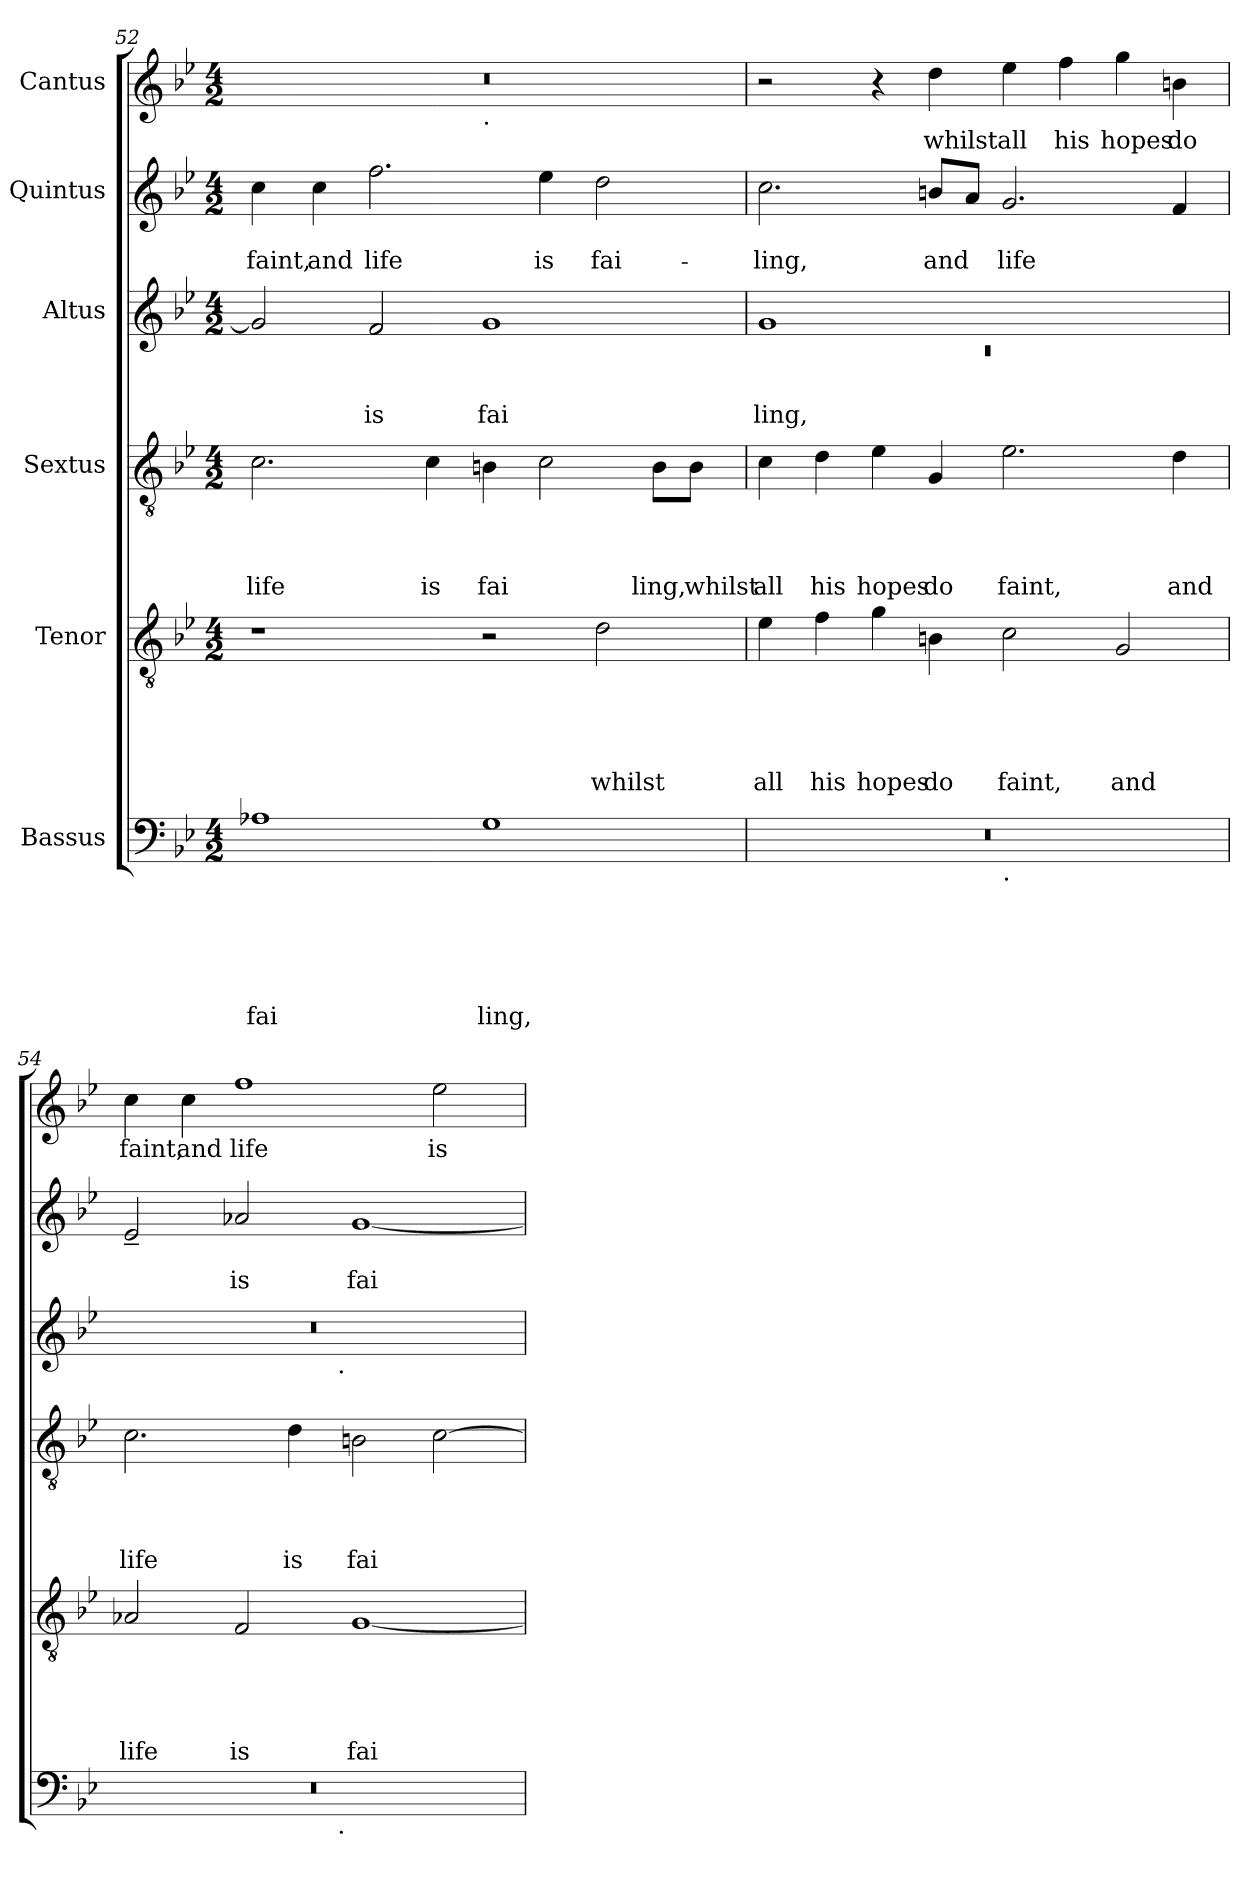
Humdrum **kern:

**kern	**text	**text	**text	**text	**text	**text	**kern	**text	**text	**text	**text	**text	**kern	**text	**text	**text	**text	**kern	**text	**text	**text	**kern	**text	**text	**kern	**text
*part6	*part6	*part6	*part6	*part6	*part6	*part6	*part5	*part5	*part5	*part5	*part5	*part5	*part4	*part4	*part4	*part4	*part4	*part3	*part3	*part3	*part3	*part2	*part2	*part2	*part1	*part1
*staff6	*staff6	*staff6	*staff6	*staff6	*staff6	*staff6	*staff5	*staff5	*staff5	*staff5	*staff5	*staff5	*staff4	*staff4	*staff4	*staff4	*staff4	*staff3	*staff3	*staff3	*staff3	*staff2	*staff2	*staff2	*staff1	*staff1
*I"Bassus	*	*	*	*	*	*	*I"Tenor	*	*	*	*	*	*I"Sextus	*	*	*	*	*I"Altus	*	*	*	*I"Quintus	*	*	*I"Cantus	*
*clefF4	*	*	*	*	*	*	*clefGv2	*	*	*	*	*	*clefGv2	*	*	*	*	*clefG2	*	*	*	*clefG2	*	*	*clefG2	*
*	*	*	*	*	*	*	*	*	*	*	*	*	*ITrd-2c-3	*	*	*	*	*	*	*	*	*	*	*	*	*
*k[b-e-]	*	*	*	*	*	*	*k[b-e-]	*	*	*	*	*	*k[b-e-a-d-g-]	*	*	*	*	*k[b-e-]	*	*	*	*k[b-e-]	*	*	*k[b-e-]	*
*B-:	*	*	*	*	*	*	*B-:	*	*	*	*	*	*D-:	*	*	*	*	*B-:	*	*	*	*B-:	*	*	*B-:	*
*M4/2	*	*	*	*	*	*	*M4/2	*	*	*	*	*	*M4/2	*	*	*	*	*M4/2	*	*	*	*M4/2	*	*	*M4/2	*
=52	=52	=52	=52	=52	=52	=52	=52	=52	=52	=52	=52	=52	=52	=52	=52	=52	=52	=52	=52	=52	=52	=52	=52	=52	=52	=52
!	!	!	!	!	!	!LO:LY:b	!	!	!	!	!	!	!	!	!	!	!LO:LY:b	!	!	!	!	!	!	!LO:LY:b	!	!
*	*	*	*	*	*	*	*	*	*	*	*	*	*	*	*	*	*	*	*	*	*	*	*	*	*^	*
1A-X	.	.	.	.	.	fai	1r	.	.	.	.	.	2.e-\	.	.	.	life	2g/]	.	.	.	4cc\	.	faint,	0r	1ryy	.
!	!	!	!	!	!	!	!	!	!	!	!	!	!	!	!	!	!	!	!	!	!	!	!	!LO:LY:b	!	!	!
.	.	.	.	.	.	.	.	.	.	.	.	.	.	.	.	.	.	.	.	.	.	4cc\	.	and	.	.	.
!	!	!	!	!	!	!	!	!	!	!	!	!	!	!	!	!	!	!	!	!	!LO:LY:b	!	!	!LO:LY:b	!	!	!
.	.	.	.	.	.	.	.	.	.	.	.	.	.	.	.	.	.	2f/	.	.	is	2.ff\	.	life	.	.	.
!	!	!	!	!	!	!	!	!	!	!	!	!	!	!	!	!	!LO:LY:b	!	!	!	!	!	!	!	!	!	!
.	.	.	.	.	.	.	.	.	.	.	.	.	4e-\	.	.	.	is	.	.	.	.	.	.	.	.	.	.
!	!	!	!	!	!	!	!	!	!	!	!	!	!	!	!	!	!	!	!	!	!	!	!	!	!	!LO:TX:b:t=.	!
!	!	!	!	!	!	!LO:LY:b	!	!	!	!	!	!	!	!	!	!	!LO:LY:b	!	!	!	!LO:LY:b	!	!	!	!	!	!
1G	.	.	.	.	.	ling,	2r	.	.	.	.	.	4dn\	.	.	.	fai	1g	.	.	fai	.	.	.	.	1ryy	.
!	!	!	!	!	!	!	!	!	!	!	!	!	!	!	!	!	!	!	!	!	!	!	!	!LO:LY:b	!	!	!
.	.	.	.	.	.	.	.	.	.	.	.	.	2e-\	.	.	.	.	.	.	.	.	4ee-\	.	is	.	.	.
!	!	!	!	!	!	!	!	!	!	!	!	!LO:LY:b	!	!	!	!	!	!	!	!	!	!	!	!LO:LY:b	!	!	!
.	.	.	.	.	.	.	2d\	.	.	.	.	whilst	.	.	.	.	.	.	.	.	.	2dd\	.	fai-	.	.	.
!	!	!	!	!	!	!	!	!	!	!	!	!	!	!	!	!	!LO:LY:b	!	!	!	!	!	!	!	!	!	!
.	.	.	.	.	.	.	.	.	.	.	.	.	8d\L	.	.	.	ling,	.	.	.	.	.	.	.	.	.	.
!	!	!	!	!	!	!	!	!	!	!	!	!	!	!	!	!	!LO:LY:b	!	!	!	!	!	!	!	!	!	!
.	.	.	.	.	.	.	.	.	.	.	.	.	8d\J	.	.	.	whilst	.	.	.	.	.	.	.	.	.	.
=53	=53	=53	=53	=53	=53	=53	=53	=53	=53	=53	=53	=53	=53	=53	=53	=53	=53	=53	=53	=53	=53	=53	=53	=53	=53	=53	=53
*	*	*	*	*	*	*	*	*	*	*	*	*	*	*	*	*	*	*^	*	*	*	*	*	*	*	*	*
!	!	!	!	!	!	!	!	!	!	!	!	!LO:LY:b	!	!	!	!	!LO:LY:b	!	!LO:N:vis=1	!	!	!LO:LY:b	!	!	!LO:LY:b	!	!	!
*^	*	*	*	*	*	*	*	*	*	*	*	*	*	*	*	*	*	*	*	*	*	*	*	*	*	*v	*v	*
0r	1ryy	.	.	.	.	.	.	4e-\	.	.	.	.	all	4e-\	.	.	.	all	1g	0rc	.	.	ling,	2.cc\	.	-ling,	2r	.
!	!	!	!	!	!	!	!	!	!	!	!	!	!LO:LY:b	!	!	!	!	!LO:LY:b	!	!	!	!	!	!	!	!	!	!
.	.	.	.	.	.	.	.	4f\	.	.	.	.	his	4f\	.	.	.	his	.	.	.	.	.	.	.	.	.	.
!	!	!	!	!	!	!	!	!	!	!	!	!	!LO:LY:b	!	!	!	!	!LO:LY:b	!	!	!	!	!	!	!	!	!	!
.	.	.	.	.	.	.	.	4g\	.	.	.	.	hopes	4g-\	.	.	.	hopes	.	.	.	.	.	.	.	.	4r	.
!	!	!	!	!	!	!	!	!	!	!	!	!	!LO:LY:b	!	!	!	!	!LO:LY:b	!	!	!	!	!	!	!	!LO:LY:b	!	!LO:LY:b
.	.	.	.	.	.	.	.	4Bn\	.	.	.	.	do	4B-/	.	.	.	do	.	.	.	.	.	8bn/L	.	and	4dd\	whilst
.	.	.	.	.	.	.	.	.	.	.	.	.	.	.	.	.	.	.	.	.	.	.	.	8a/J	.	.	.	.
!	!LO:TX:b:t=.	!	!	!	!	!	!	!	!	!	!	!	!	!	!	!	!	!	!	!	!	!	!	!	!	!	!	!
!	!	!	!	!	!	!	!	!	!	!	!	!	!LO:LY:b	!	!	!	!	!LO:LY:b	!	!	!	!	!	!	!	!LO:LY:b	!	!LO:LY:b
.	1ryy	.	.	.	.	.	.	2c\	.	.	.	.	faint,	2.g-\	.	.	.	faint,	1ryy	.	.	.	.	2.g/	.	life	4ee-\	all
!	!	!	!	!	!	!	!	!	!	!	!	!	!	!	!	!	!	!	!	!	!	!	!	!	!	!	!	!LO:LY:b
.	.	.	.	.	.	.	.	.	.	.	.	.	.	.	.	.	.	.	.	.	.	.	.	.	.	.	4ff\	his
!	!	!	!	!	!	!	!	!	!	!	!	!	!LO:LY:b	!	!	!	!	!	!	!	!	!	!	!	!	!	!	!LO:LY:b
.	.	.	.	.	.	.	.	2G/	.	.	.	.	and	.	.	.	.	.	.	.	.	.	.	.	.	.	4gg\	hopes
!	!	!	!	!	!	!	!	!	!	!	!	!	!	!	!	!	!	!LO:LY:b	!	!	!	!	!	!	!	!	!	!LO:LY:b
.	.	.	.	.	.	.	.	.	.	.	.	.	.	4f\	.	.	.	and	.	.	.	.	.	4f/	.	.	4bn\	do
!!LO:LB:g=z
=54	=54	=54	=54	=54	=54	=54	=54	=54	=54	=54	=54	=54	=54	=54	=54	=54	=54	=54	=54	=54	=54	=54	=54	=54	=54	=54	=54	=54
!	!	!	!	!	!	!	!	!	!	!	!	!	!LO:LY:b	!	!	!	!	!LO:LY:b	!	!	!	!	!	!	!	!	!	!LO:LY:b
0r	2ryy	.	.	.	.	.	.	2A-X/	.	.	.	.	life	2.e-\	.	.	.	life	0r	2ryy	.	.	.	2e-~</	.	.	4cc\	faint,
!	!	!	!	!	!	!	!	!	!	!	!	!	!	!	!	!	!	!	!	!	!	!	!	!	!	!	!	!LO:LY:b
.	.	.	.	.	.	.	.	.	.	.	.	.	.	.	.	.	.	.	.	.	.	.	.	.	.	.	4cc\	and
!	!	!	!	!	!	!	!	!	!	!	!	!	!LO:LY:b	!	!	!	!	!	!	!	!	!	!	!	!	!LO:LY:b	!	!LO:LY:b
.	4...ryy	.	.	.	.	.	.	2F/	.	.	.	.	is	.	.	.	.	.	.	4...ryy	.	.	.	2a-X/	.	is	1ff	life
!	!	!	!	!	!	!	!	!	!	!	!	!	!	!	!	!	!	!LO:LY:b	!	!	!	!	!	!	!	!	!	!
.	.	.	.	.	.	.	.	.	.	.	.	.	.	4f\	.	.	.	is	.	.	.	.	.	.	.	.	.	.
!	!	!	!	!	!	!	!	!	!	!	!	!	!	!	!	!	!	!	!	!LO:TX:b:t=.	!	!	!	!	!	!	!	!
!	!LO:TX:b:t=.	!	!	!	!	!	!	!	!	!	!	!	!	!	!	!	!	!	!	!	!	!	!	!	!	!	!	!
.	1ryy	.	.	.	.	.	.	.	.	.	.	.	.	.	.	.	.	.	.	1ryy	.	.	.	.	.	.	.	.
!	!	!	!	!	!	!	!	!	!	!	!	!	!LO:LY:b	!	!	!	!	!LO:LY:b	!	!	!	!	!	!	!	!LO:LY:b	!	!
.	.	.	.	.	.	.	.	[<1G	.	.	.	.	fai-	2dn\	.	.	.	fai	.	.	.	.	.	[<1g	.	fai	.	.
!	!	!	!	!	!	!	!	!	!	!	!	!	!	!	!	!	!	!	!	!	!	!	!	!	!	!	!	!LO:LY:b
.	.	.	.	.	.	.	.	.	.	.	.	.	.	[>2e-\	.	.	.	.	.	.	.	.	.	.	.	.	2ee-\	is
.	32ryy	.	.	.	.	.	.	.	.	.	.	.	.	.	.	.	.	.	.	32ryy	.	.	.	.	.	.	.	.
*v	*v	*	*	*	*	*	*	*	*	*	*	*	*	*	*	*	*	*	*v	*v	*	*	*	*	*	*	*	*
=	=	=	=	=	=	=	=	=	=	=	=	=	=	=	=	=	=	=	=	=	=	=	=	=	=	=
*-	*-	*-	*-	*-	*-	*-	*-	*-	*-	*-	*-	*-	*-	*-	*-	*-	*-	*-	*-	*-	*-	*-	*-	*-	*-	*-
